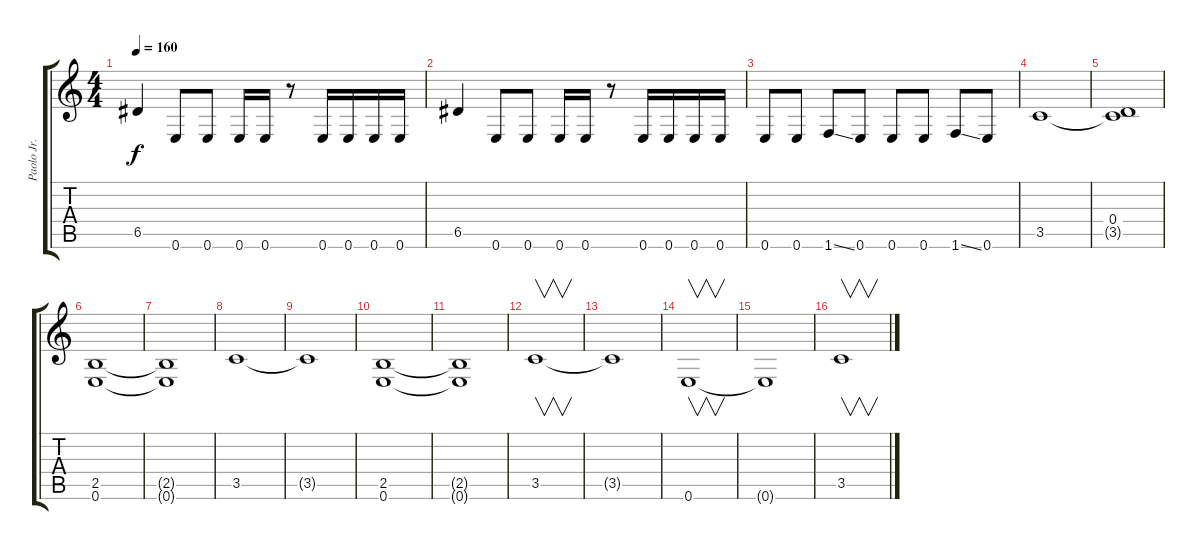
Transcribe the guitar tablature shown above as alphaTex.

\track ("Paolo Jr." "Paolo Jr.") {instrument electricbasspick}
\staff {score tabs}
\tuning (E4 B3 G3 D3 A2 E2) {hide}
\ts (4 4)
\tempo 160
\clef g2
\ks c
6.5.4{dy f} 0.6.8 0.6.8 0.6.16 0.6.16 r.8 0.6.16 0.6.16 0.6.16 0.6.16 |
6.5.4 0.6.8 0.6.8 0.6.16 0.6.16 r.8 0.6.16 0.6.16 0.6.16 0.6.16 |
0.6.8 0.6.8 1.6{ss}.8 0.6.8 0.6.8 0.6.8 1.6{ss}.8 0.6.8 |
3.5.1 |
(0.4 3.5{t}).1 |
(2.5 0.6).1 |
(2.5{t} 0.6{t}).1 |
3.5.1 |
3.5{t}.1 |
(2.5 0.6).1 |
(2.5{t} 0.6{t}).1 |
3.5.1{v} |
3.5{t}.1 |
0.6.1{v} |
0.6{t}.1 |
3.5.1{v}
